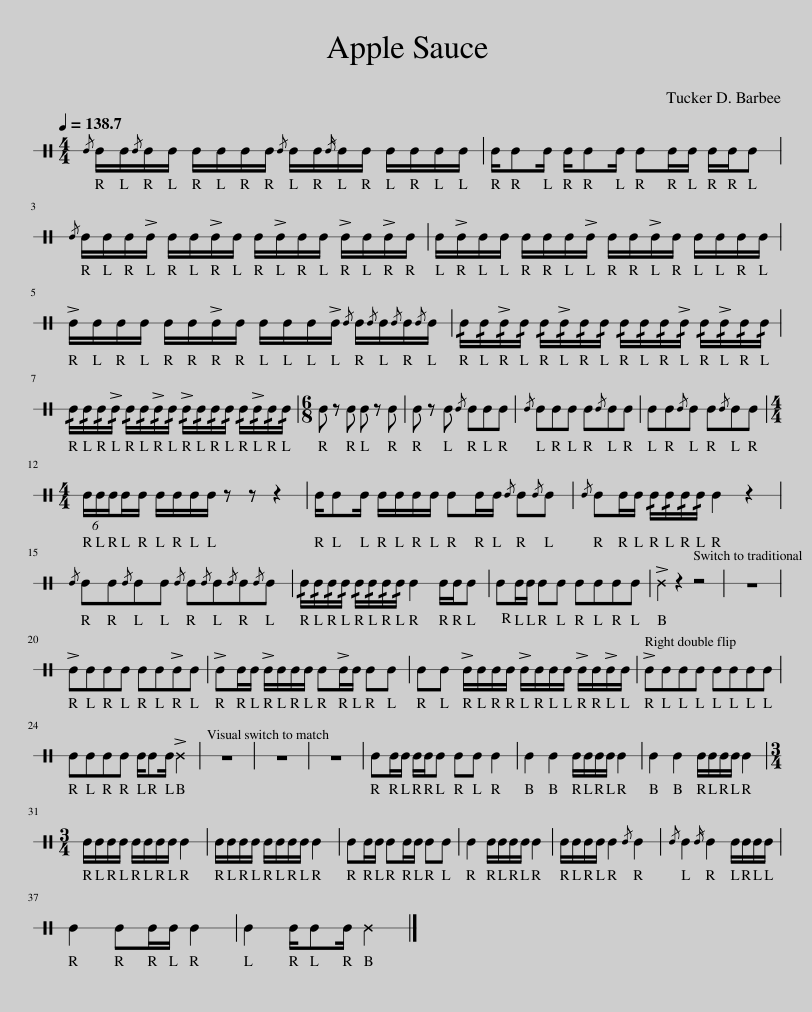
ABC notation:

X:1
L:1/8
Q:1/4=138
M:4/4
I:linebreak $
K:C
V:1 perc stafflines=1
K:none
V:1
{/E} E/E/{/E}E/E/ E/E/E/E/{/E} E/E/{/E}E/E/ E/E/E/E/ | E/EE/ E/EE/ EE/E/ E/E/E |${/E} E/E/E/!>!E/ E/E/!>!E/E/ E/!>!E/E/E/ !>!E/E/!>!E/E/ | E/!>!E/E/E/ E/E/E/!>!E/ E/E/!>!E/E/ E/E/E/E/ |$ !>!E/E/E/E/ E/E/!>!E/E/ E/E/E/!>!E/{/E} E/{/E}E/{/E}E/{/E}E/ | %5
 !/!E/!/!E/!/!!>!E/!/!E/ !/!E/!/!!>!E/!/!E/!/!E/ !/!E/!/!E/!/!E/!/!!>!E/ !/!E/!/!!>!E/!/!E/!/!E/ |$ !/!E/!/!E/!/!E/!/!!>!E/ !/!E/!/!E/!/!!>!E/!/!E/ !/!!>!E/!/!E/!/!E/!/!E/ !/!E/!/!!>!E/!/!E/!/!E/ |[M:6/8] E z E E z E | E z E{/E} EEE |{/E} EEE E{/E}EE | %10
 EE{/E}E E{/E}EE |$[M:4/4] (6:4:3E/E/E/E/E/ E/E/E/E/ z z z2 | E/EE/ E/E/E/E/ EE/E/{/E} E{/E}E |{/E} EE/E/ !/!E/!/!E/!/!E/!/!E/ E2 z2 |${/E} EE{/E}EE{/E} E{/E}E{/E}E{/E}E | %15
 !/!E/!/!E/!/!E/!/!E/ !/!E/!/!E/!/!E/!/!E/ E2 E/E/E | EE/E/ EE EEEE | !>!^E2 z2 z4 | z8 |$ !>!EEEE EE!>!EE | %20
 !>!EE/E/ !>!E/E/E/E/ E!>!E/E/ EE | EE !>!E/E/E/E/ !>!E/E/E/E/ !>!E/E/!>!E/E/ | !>!EEEE EEEE |$ EEEE E/EE/ !>!^E2 | z8 | %25
 z8 | z8 | EE/E/ E/E/E EE E2 | E2 E2 E/E/E/E/ E2 | E2 E2 E/E/E/E/ E2 |$ %30
[M:3/4] E/E/E/E/ E/E/E/E/ E2 | E/E/E/E/ E/E/E/E/ E2 | EE/E/ EE/E/ EE | E2 E/E/E/E/ E2 | E/E/E/E/ E2{/E} E2 | %35
{/E} E2{/E} E2 E/E/E/E/ |$ E2 EE/E/ E2 | E2 E/EE/ ^E2 |] %38
